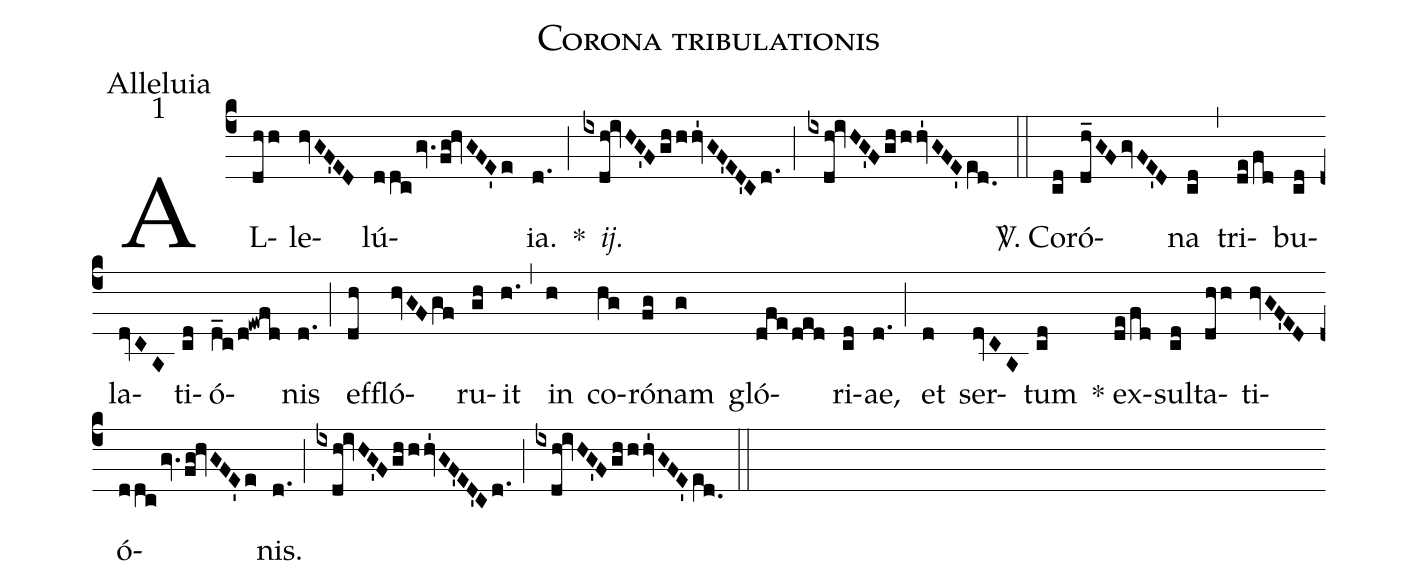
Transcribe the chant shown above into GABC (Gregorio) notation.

name:Corona tribulationis;
office-part:Alleluia;
mode:1;
%%
(c4) AL(dhh)le(hvGF'ED)lú(ddcgv.fg!hvGFE'e){ia}.(d.) *(;) <i>ij.</i>(ixdh!ivHG'Fghhhv'1GF'ED'Cd.) (;) (ixdh!ivHG'Fgh/!hhv'1GFE'e[ll:1]d.0) (::) <sp>V/</sp>. Co(cd)ró(dh_GFgvFE'D)na(cd) (,) tri(de/fd)bu(cd)la(dv[ll:1]/CA)ti(cd)ó(d_c/d!ewfd)nis(d.) (;) ef(dh)fló(hvGFgf)ru(gh)it(h.) (,) in(h) co(hg)ró(fg)nam(g) gló(dfeded)ri(cd)ae,(d.) (;) et(d) ser(dv[ll:1]/CA)tum(cd) * ex(de/fd)sul(cd)ta(dhh)ti(hvGF'ED)ó(ddcgv.fg!hvGFE'e)nis.(d.) (;) (ixdh!ivHG'Fghhhv'1GF'ED'Cd.) (;) (ixdh!ivHG'Fgh/!hhv'1GFE'e[ll:1]d.0) (::)
